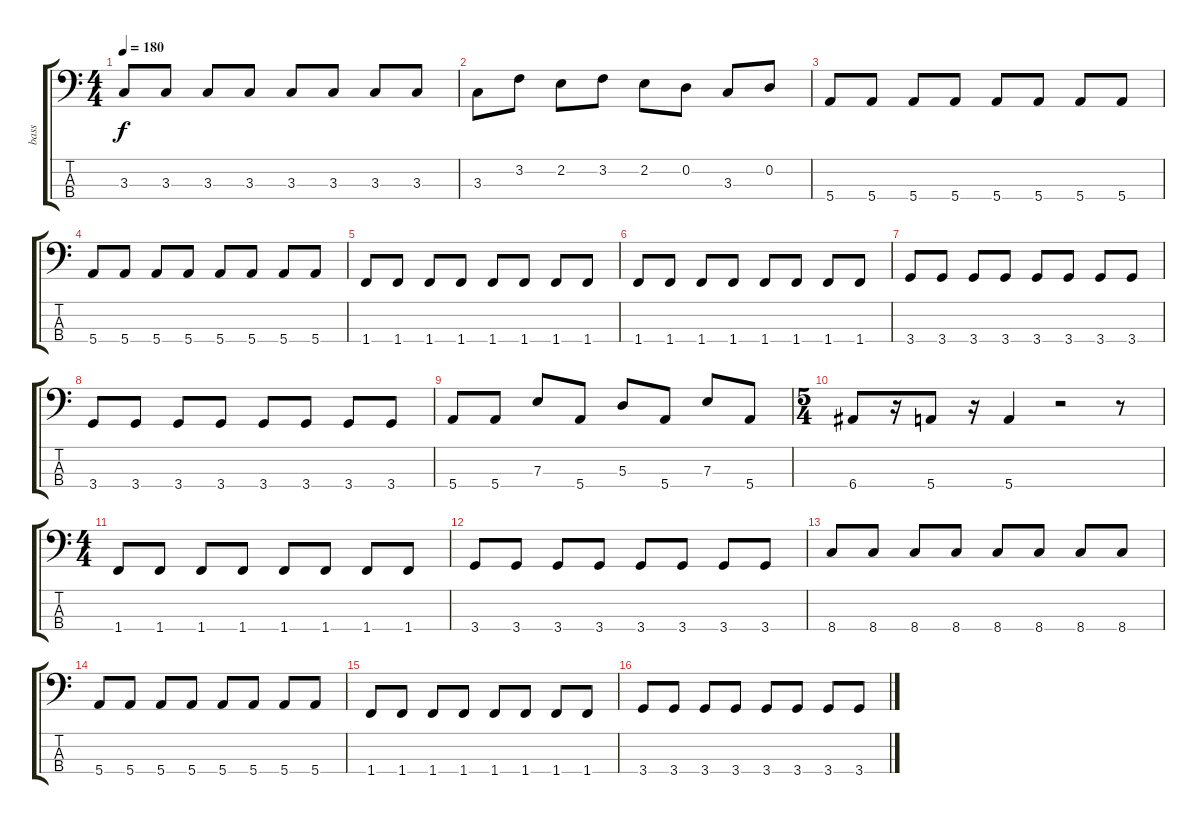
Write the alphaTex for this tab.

\track ("bass" "bass") {instrument electricbasspick}
\staff {score tabs}
\tuning (G2 D2 A1 E1) {hide}
\ts (4 4)
\tempo 180
\clef f4
\ks c
3.3.8{dy f} 3.3.8 3.3.8 3.3.8 3.3.8 3.3.8 3.3.8 3.3.8 |
3.3.8 3.2.8 2.2.8 3.2.8 2.2.8 0.2.8 3.3.8 0.2.8 |
5.4.8 5.4.8 5.4.8 5.4.8 5.4.8 5.4.8 5.4.8 5.4.8 |
5.4.8 5.4.8 5.4.8 5.4.8 5.4.8 5.4.8 5.4.8 5.4.8 |
1.4.8 1.4.8 1.4.8 1.4.8 1.4.8 1.4.8 1.4.8 1.4.8 |
1.4.8 1.4.8 1.4.8 1.4.8 1.4.8 1.4.8 1.4.8 1.4.8 |
3.4.8 3.4.8 3.4.8 3.4.8 3.4.8 3.4.8 3.4.8 3.4.8 |
3.4.8 3.4.8 3.4.8 3.4.8 3.4.8 3.4.8 3.4.8 3.4.8 |
5.4.8 5.4.8 7.3.8 5.4.8 5.3.8 5.4.8 7.3.8 5.4.8 |
\ts (5 4)
6.4.8 r.16 5.4.8 r.16 5.4.4 r.2 r.8 |
\ts (4 4)
1.4.8 1.4.8 1.4.8 1.4.8 1.4.8 1.4.8 1.4.8 1.4.8 |
3.4.8 3.4.8 3.4.8 3.4.8 3.4.8 3.4.8 3.4.8 3.4.8 |
8.4.8 8.4.8 8.4.8 8.4.8 8.4.8 8.4.8 8.4.8 8.4.8 |
5.4.8 5.4.8 5.4.8 5.4.8 5.4.8 5.4.8 5.4.8 5.4.8 |
1.4.8 1.4.8 1.4.8 1.4.8 1.4.8 1.4.8 1.4.8 1.4.8 |
3.4.8 3.4.8 3.4.8 3.4.8 3.4.8 3.4.8 3.4.8 3.4.8
